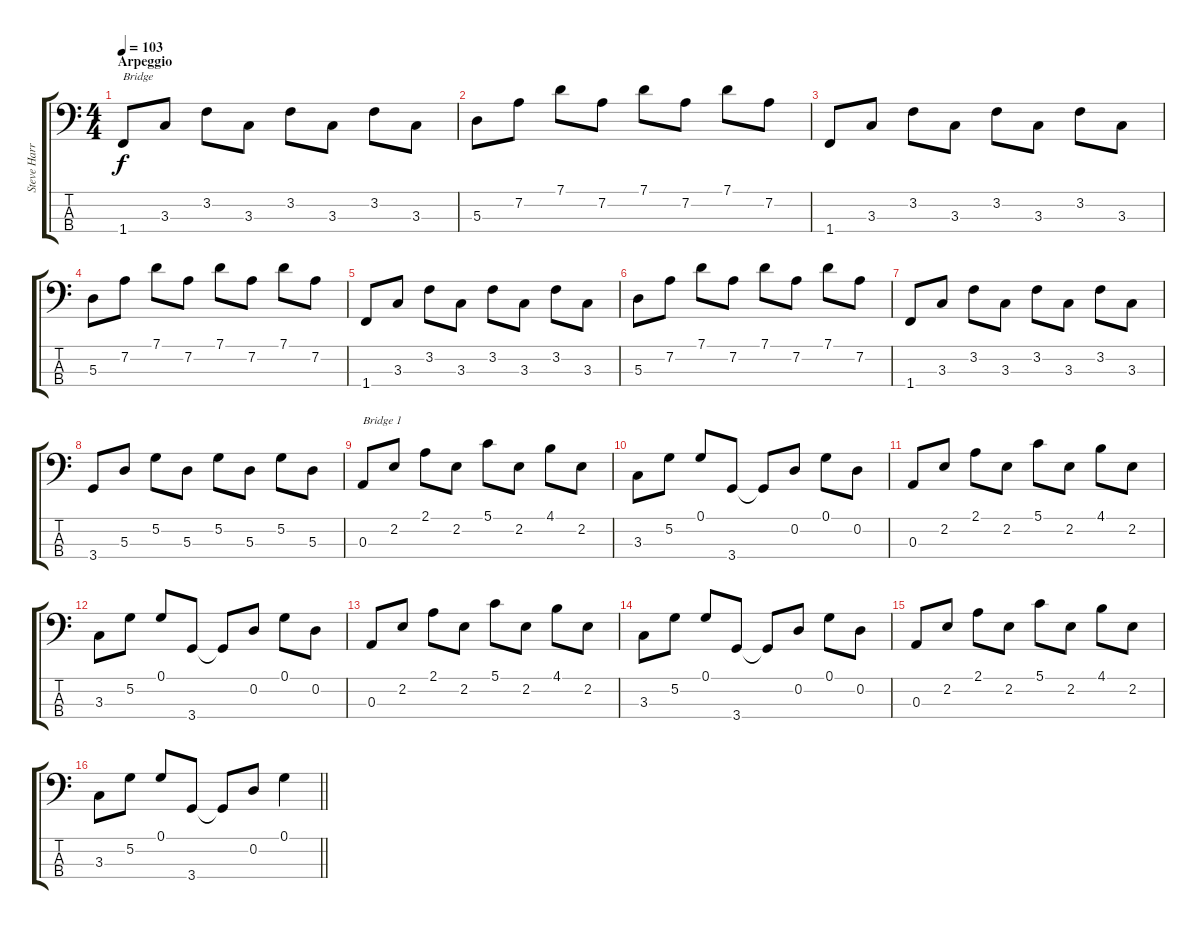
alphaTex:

\track ("Steve Harris" "Steve Harr") {instrument electricbassfinger}
\staff {score tabs}
\tuning (G2 D2 A1 E1) {hide}
\ts (4 4)
\section ("" "Arpeggio")
\tempo 103
\clef f4
\ks c
1.4.8{txt "Bridge" dy f} 3.3.8 3.2.8 3.3.8 3.2.8 3.3.8 3.2.8 3.3.8 |
5.3.8 7.2.8 7.1.8 7.2.8 7.1.8 7.2.8 7.1.8 7.2.8 |
1.4.8 3.3.8 3.2.8 3.3.8 3.2.8 3.3.8 3.2.8 3.3.8 |
5.3.8 7.2.8 7.1.8 7.2.8 7.1.8 7.2.8 7.1.8 7.2.8 |
1.4.8 3.3.8 3.2.8 3.3.8 3.2.8 3.3.8 3.2.8 3.3.8 |
5.3.8 7.2.8 7.1.8 7.2.8 7.1.8 7.2.8 7.1.8 7.2.8 |
1.4.8 3.3.8 3.2.8 3.3.8 3.2.8 3.3.8 3.2.8 3.3.8 |
3.4.8 5.3.8 5.2.8 5.3.8 5.2.8 5.3.8 5.2.8 5.3.8 |
0.3.8{txt "Bridge 1" volume 10} 2.2.8 2.1.8 2.2.8 5.1.8 2.2.8 4.1.8 2.2.8 |
3.3.8 5.2.8 0.1.8 3.4.8 3.4{t}.8 0.2.8 0.1.8 0.2.8 |
0.3.8 2.2.8 2.1.8 2.2.8 5.1.8 2.2.8 4.1.8 2.2.8 |
3.3.8 5.2.8 0.1.8 3.4.8 3.4{t}.8 0.2.8 0.1.8 0.2.8 |
0.3.8 2.2.8 2.1.8 2.2.8 5.1.8 2.2.8 4.1.8 2.2.8 |
3.3.8 5.2.8 0.1.8 3.4.8 3.4{t}.8 0.2.8 0.1.8 0.2.8 |
0.3.8 2.2.8 2.1.8 2.2.8 5.1.8 2.2.8 4.1.8 2.2.8 |
\barLineRight lightlight
3.3.8 5.2.8 0.1.8 3.4.8 3.4{t}.8 0.2.8 0.1.4
